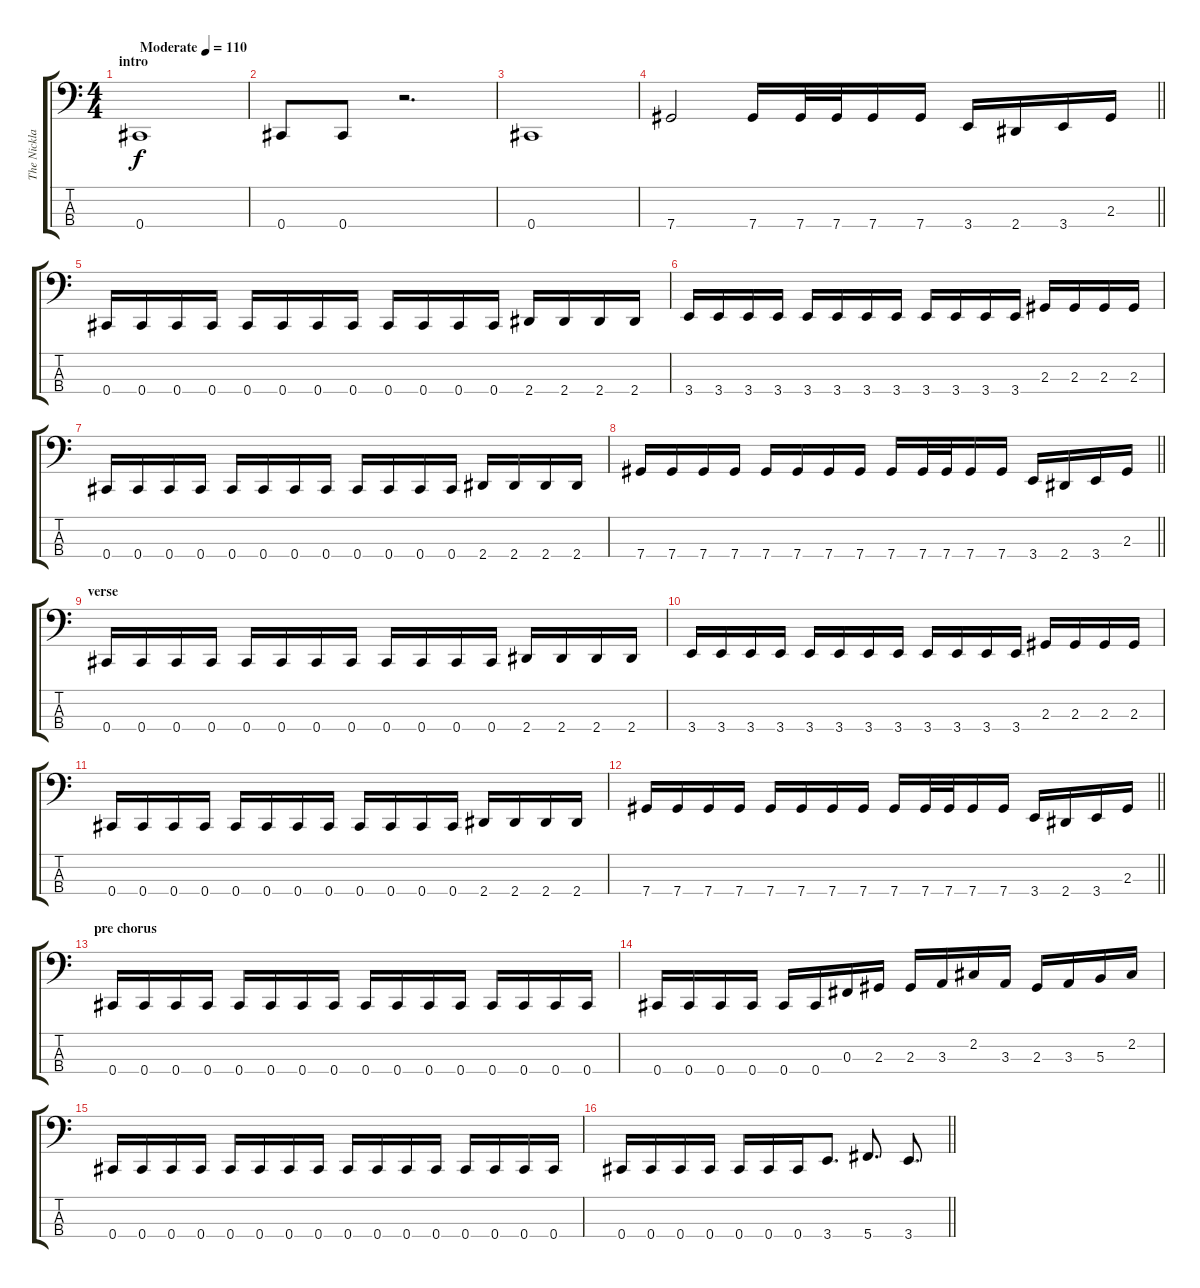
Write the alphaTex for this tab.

\track ("The Nicklasson" "The Nickla") {instrument electricbasspick}
\staff {score tabs}
\tuning (E2 B1 Gb1 Db1) {hide}
\ts (4 4)
\section ("" "intro")
\tempo (110 "Moderate")
\clef f4
\ks c
0.4.1{dy f instrument electricbasspick} |
0.4.8 0.4.8 r.2{d} |
0.4.1 |
\barLineRight lightlight
7.4.2 7.4.16 7.4.32 7.4.32 7.4.16 7.4.16 3.4.16 2.4.16 3.4.16 2.3.16 |
\section ("" "")
0.4.16 0.4.16 0.4.16 0.4.16 0.4.16 0.4.16 0.4.16 0.4.16 0.4.16 0.4.16 0.4.16 0.4.16 2.4.16 2.4.16 2.4.16 2.4.16 |
3.4.16 3.4.16 3.4.16 3.4.16 3.4.16 3.4.16 3.4.16 3.4.16 3.4.16 3.4.16 3.4.16 3.4.16 2.3.16 2.3.16 2.3.16 2.3.16 |
0.4.16 0.4.16 0.4.16 0.4.16 0.4.16 0.4.16 0.4.16 0.4.16 0.4.16 0.4.16 0.4.16 0.4.16 2.4.16 2.4.16 2.4.16 2.4.16 |
\barLineRight lightlight
7.4.16 7.4.16 7.4.16 7.4.16 7.4.16 7.4.16 7.4.16 7.4.16 7.4.16 7.4.32 7.4.32 7.4.16 7.4.16 3.4.16 2.4.16 3.4.16 2.3.16 |
\section ("" "verse")
0.4.16 0.4.16 0.4.16 0.4.16 0.4.16 0.4.16 0.4.16 0.4.16 0.4.16 0.4.16 0.4.16 0.4.16 2.4.16 2.4.16 2.4.16 2.4.16 |
3.4.16 3.4.16 3.4.16 3.4.16 3.4.16 3.4.16 3.4.16 3.4.16 3.4.16 3.4.16 3.4.16 3.4.16 2.3.16 2.3.16 2.3.16 2.3.16 |
0.4.16 0.4.16 0.4.16 0.4.16 0.4.16 0.4.16 0.4.16 0.4.16 0.4.16 0.4.16 0.4.16 0.4.16 2.4.16 2.4.16 2.4.16 2.4.16 |
\barLineRight lightlight
7.4.16 7.4.16 7.4.16 7.4.16 7.4.16 7.4.16 7.4.16 7.4.16 7.4.16 7.4.32 7.4.32 7.4.16 7.4.16 3.4.16 2.4.16 3.4.16 2.3.16 |
\section ("" "pre chorus")
0.4.16 0.4.16 0.4.16 0.4.16 0.4.16 0.4.16 0.4.16 0.4.16 0.4.16 0.4.16 0.4.16 0.4.16 0.4.16 0.4.16 0.4.16 0.4.16 |
0.4.16 0.4.16 0.4.16 0.4.16 0.4.16 0.4.16 0.3.16 2.3.16 2.3.16 3.3.16 2.2.16 3.3.16 2.3.16 3.3.16 5.3.16 2.2.16 |
0.4.16 0.4.16 0.4.16 0.4.16 0.4.16 0.4.16 0.4.16 0.4.16 0.4.16 0.4.16 0.4.16 0.4.16 0.4.16 0.4.16 0.4.16 0.4.16 |
\barLineRight lightlight
0.4.16 0.4.16 0.4.16 0.4.16 0.4.16 0.4.16 0.4.16 3.4.8{d} 5.4.8{d} 3.4.8{d}
